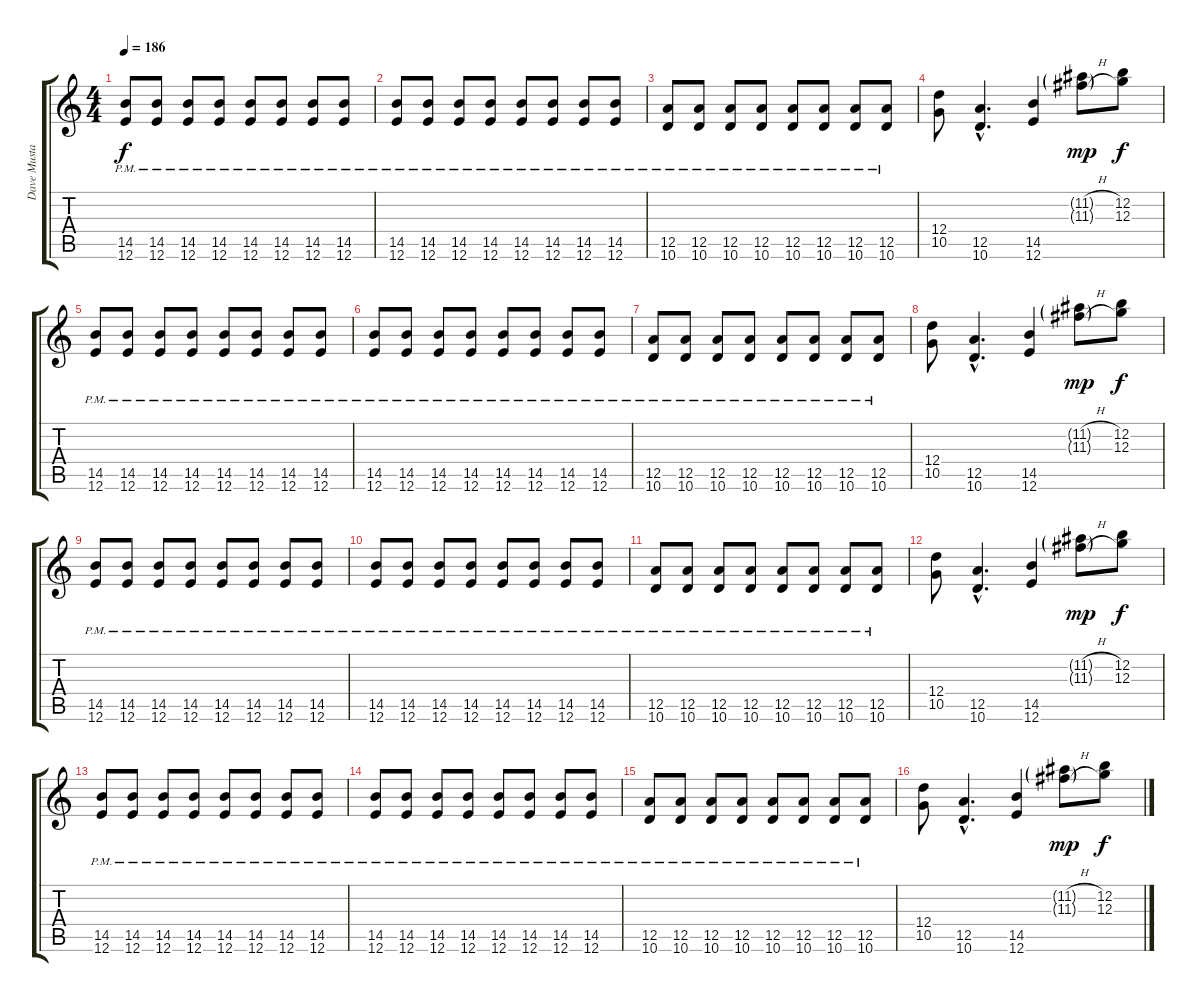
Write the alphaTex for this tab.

\track ("Dave Mustaine [Guitar] " "Dave Musta") {instrument distortionguitar}
\staff {score tabs}
\tuning (E4 B3 G3 D3 A2 E2) {hide}
\ts (4 4)
\tempo 186
\clef g2
\ks c
(14.5{pm} 12.6{pm}).8{dy f} (14.5{pm} 12.6{pm}).8 (14.5{pm} 12.6{pm}).8 (14.5{pm} 12.6{pm}).8 (14.5{pm} 12.6{pm}).8 (14.5{pm} 12.6{pm}).8 (14.5{pm} 12.6{pm}).8 (14.5{pm} 12.6{pm}).8 |
(14.5{pm} 12.6{pm}).8 (14.5{pm} 12.6{pm}).8 (14.5{pm} 12.6{pm}).8 (14.5{pm} 12.6{pm}).8 (14.5{pm} 12.6{pm}).8 (14.5{pm} 12.6{pm}).8 (14.5{pm} 12.6{pm}).8 (14.5{pm} 12.6{pm}).8 |
(12.5{pm} 10.6{pm}).8 (12.5{pm} 10.6{pm}).8 (12.5{pm} 10.6{pm}).8 (12.5{pm} 10.6{pm}).8 (12.5{pm} 10.6{pm}).8 (12.5{pm} 10.6{pm}).8 (12.5{pm} 10.6{pm}).8 (12.5{pm} 10.6{pm}).8 |
(12.4 10.5).8 (12.5{hac} 10.6{hac}).4{d} (14.5 12.6).4 (11.2{h g} 11.3{h g}).8{dy mp} (12.2 12.3).8{dy f} |
(14.5{pm} 12.6{pm}).8 (14.5{pm} 12.6{pm}).8 (14.5{pm} 12.6{pm}).8 (14.5{pm} 12.6{pm}).8 (14.5{pm} 12.6{pm}).8 (14.5{pm} 12.6{pm}).8 (14.5{pm} 12.6{pm}).8 (14.5{pm} 12.6{pm}).8 |
(14.5{pm} 12.6{pm}).8 (14.5{pm} 12.6{pm}).8 (14.5{pm} 12.6{pm}).8 (14.5{pm} 12.6{pm}).8 (14.5{pm} 12.6{pm}).8 (14.5{pm} 12.6{pm}).8 (14.5{pm} 12.6{pm}).8 (14.5{pm} 12.6{pm}).8 |
(12.5{pm} 10.6{pm}).8 (12.5{pm} 10.6{pm}).8 (12.5{pm} 10.6{pm}).8 (12.5{pm} 10.6{pm}).8 (12.5{pm} 10.6{pm}).8 (12.5{pm} 10.6{pm}).8 (12.5{pm} 10.6{pm}).8 (12.5{pm} 10.6{pm}).8 |
(12.4 10.5).8 (12.5{hac} 10.6{hac}).4{d} (14.5 12.6).4 (11.2{h g} 11.3{h g}).8{dy mp} (12.2 12.3).8{dy f} |
(14.5{pm} 12.6{pm}).8 (14.5{pm} 12.6{pm}).8 (14.5{pm} 12.6{pm}).8 (14.5{pm} 12.6{pm}).8 (14.5{pm} 12.6{pm}).8 (14.5{pm} 12.6{pm}).8 (14.5{pm} 12.6{pm}).8 (14.5{pm} 12.6{pm}).8 |
(14.5{pm} 12.6{pm}).8 (14.5{pm} 12.6{pm}).8 (14.5{pm} 12.6{pm}).8 (14.5{pm} 12.6{pm}).8 (14.5{pm} 12.6{pm}).8 (14.5{pm} 12.6{pm}).8 (14.5{pm} 12.6{pm}).8 (14.5{pm} 12.6{pm}).8 |
(12.5{pm} 10.6{pm}).8 (12.5{pm} 10.6{pm}).8 (12.5{pm} 10.6{pm}).8 (12.5{pm} 10.6{pm}).8 (12.5{pm} 10.6{pm}).8 (12.5{pm} 10.6{pm}).8 (12.5{pm} 10.6{pm}).8 (12.5{pm} 10.6{pm}).8 |
(12.4 10.5).8 (12.5{hac} 10.6{hac}).4{d} (14.5 12.6).4 (11.2{h g} 11.3{h g}).8{dy mp} (12.2 12.3).8{dy f} |
(14.5{pm} 12.6{pm}).8 (14.5{pm} 12.6{pm}).8 (14.5{pm} 12.6{pm}).8 (14.5{pm} 12.6{pm}).8 (14.5{pm} 12.6{pm}).8 (14.5{pm} 12.6{pm}).8 (14.5{pm} 12.6{pm}).8 (14.5{pm} 12.6{pm}).8 |
(14.5{pm} 12.6{pm}).8 (14.5{pm} 12.6{pm}).8 (14.5{pm} 12.6{pm}).8 (14.5{pm} 12.6{pm}).8 (14.5{pm} 12.6{pm}).8 (14.5{pm} 12.6{pm}).8 (14.5{pm} 12.6{pm}).8 (14.5{pm} 12.6{pm}).8 |
(12.5{pm} 10.6{pm}).8 (12.5{pm} 10.6{pm}).8 (12.5{pm} 10.6{pm}).8 (12.5{pm} 10.6{pm}).8 (12.5{pm} 10.6{pm}).8 (12.5{pm} 10.6{pm}).8 (12.5{pm} 10.6{pm}).8 (12.5{pm} 10.6{pm}).8 |
(12.4 10.5).8 (12.5{hac} 10.6{hac}).4{d} (14.5 12.6).4 (11.2{h g} 11.3{h g}).8{dy mp} (12.2 12.3).8{dy f}
